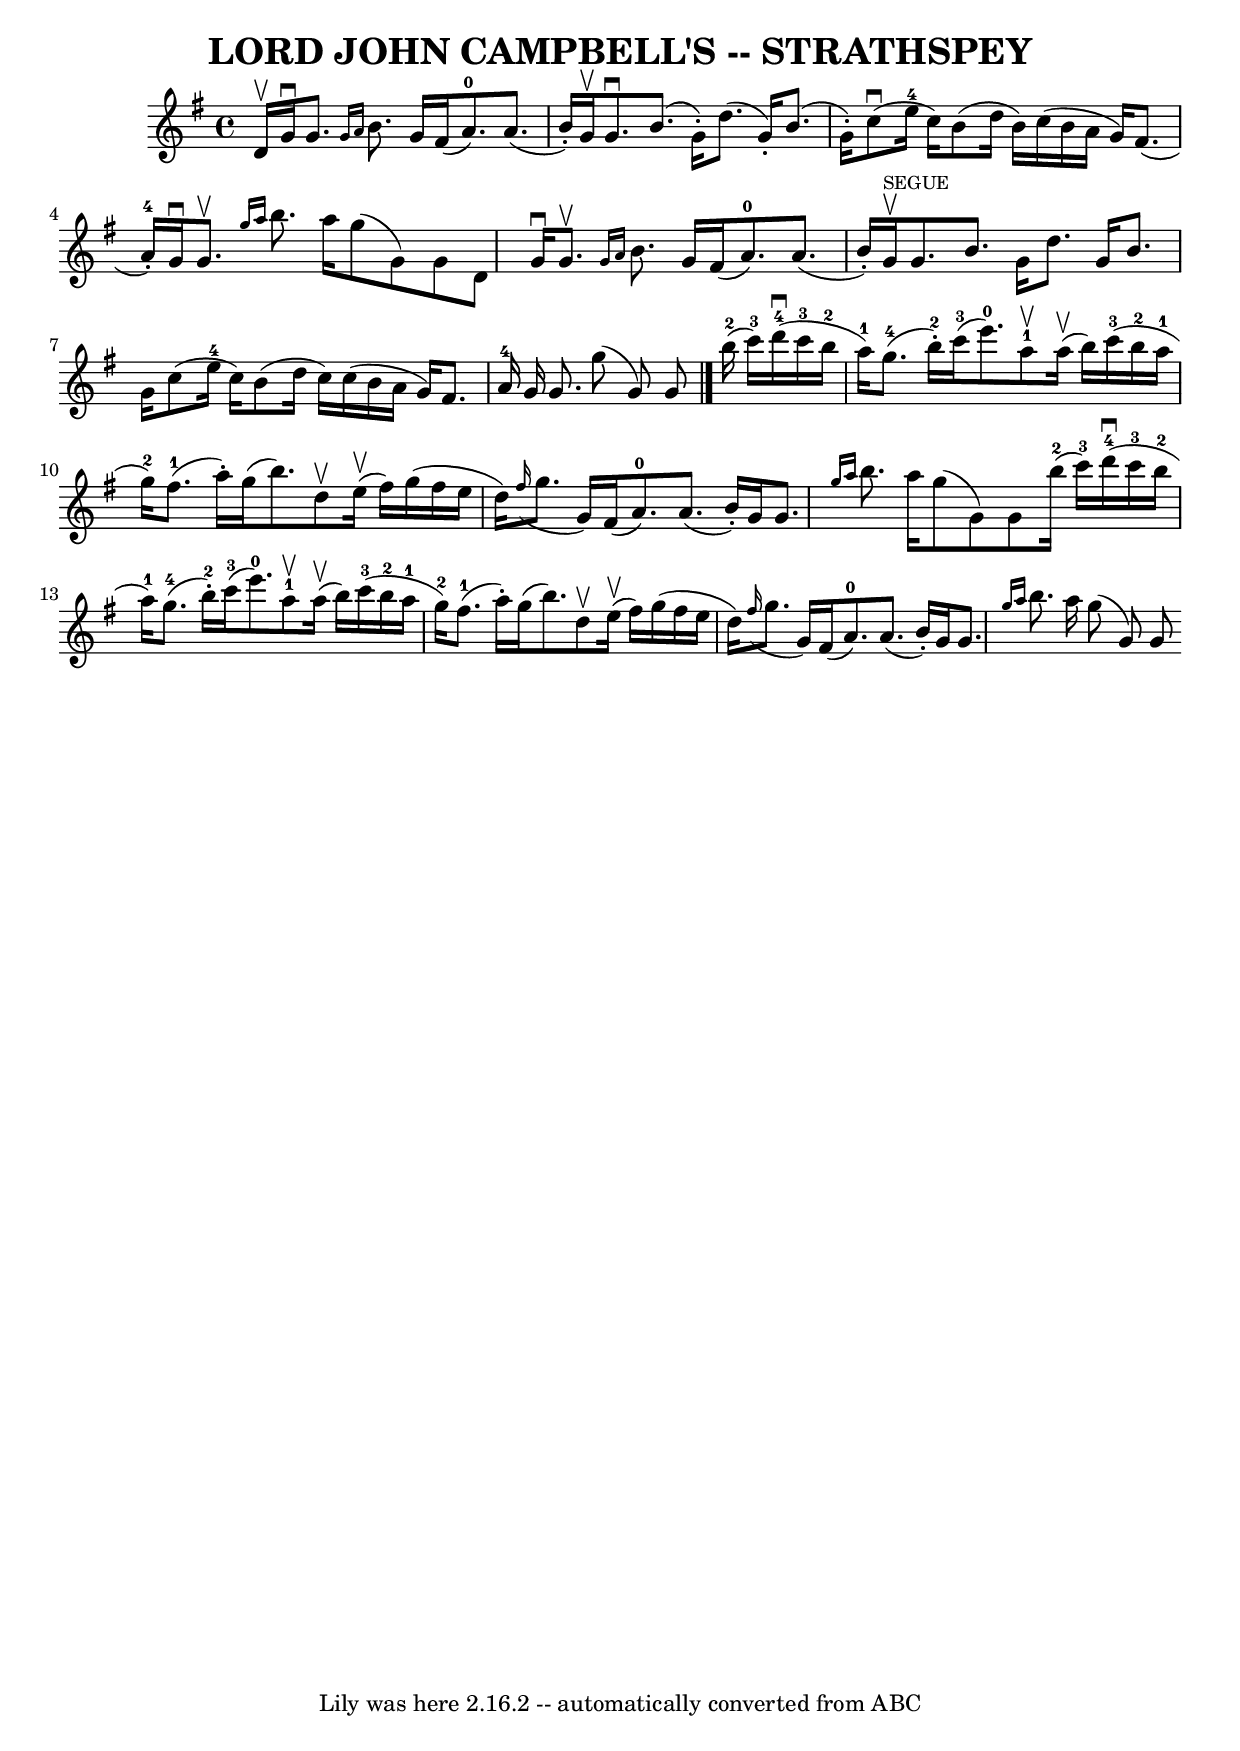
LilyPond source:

\version "2.16.2"
\include "Mammoth.ily"
\header {
  %% book = "Ryan's Mammoth Collection of Fiddle Tunes"
  crossRefNumber = "1"
  footnotes = ""
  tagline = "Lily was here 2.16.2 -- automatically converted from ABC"
  title = "LORD JOHN CAMPBELL'S -- STRATHSPEY"

}
voicedefault =  {


  \override Staff.TimeSignature #'style = #'C
  \time 4/4 
  \key g \major   d'16^\upbow        |
  g'16^\downbow g'8.  
  \grace { g'16 a'16  
	 } b'8. g'16 fis'16 (a'8.-0) a'8. (   b'16-.)    |
  g'16^\upbow g'8.^\downbow b'8. (g'16-.)      d''8. (g'16-.) b'8. (g'16-.)        |
  c''8 (^\downbow   
  e''16-4 c''16) b'8 (d''16 b'16) c''16 (b'16 a'16       g'16) fis'8. (a'16-4-.)    |
  g'16^\downbow g'8.^\upbow \grace { g''16 a''16  
		 } b''8. a''16 g''8 (g'8)      g'8 d'8    |  |
  g'16^\downbow g'8.^\upbow \grace {    
    g'16 a'16     } b'8. g'16 fis'16 (a'8.-0) a'8. (b'16-.)   |
  g'16^\segue^\upbow g'8. b'8. g'16 d''8. g'16       b'8. g'16         |
  c''8 (e''16-4 c''16) b'8 (d''16     c''16) c''16 (b'16 a'16 g'16) fis'8. a'16-4     |
  g'16 g'8. g''8 (g'8) g'8    \bar "|." b''16-2(c'''16-3)       |
  d'''16-4(^\downbow c'''16-3 
  b''16-2 a''16-1) g''8.-4(b''16-2-.) c'''16-3(   e'''8.-0) a''8-1^\upbow a''16 (^\upbow b''16)    |
  
  c'''16-3(b''16-2 a''16-1 g''16-2) fis''8.-1(   a''16-.) g''16 (b''8.) d''8^\upbow e''16 (^\upbow fis''16)        |
  g''16 (fis''16 e''16 d''16)   \grace {    
    fis''16 (   } g''8. g'16) fis'16 (a'8.-0) a'8. (b'16-.)   |
  g'16 g'8.  \grace { g''16 a''16  
		    } b''8. a''16       g''8 (g'8) g'8 b''16-2(c'''16-3)    |
   |
  d'''16-4(^\downbow c'''16-3 b''16-2 a''16-1)    g''8.-4(b''16-2-.) c'''16-3(e'''8.-0) a''8-1^\upbow a''16 (^\upbow b''16)    |
  c'''16-3(b''16-2 a''16-1 g''16-2) fis''8.-1(a''16-.) g''16 (   b''8.) d''8^\upbow e''16 (^\upbow fis''16)        |
  
  g''16 (fis''16 e''16 d''16)   \grace { fis''16 (
				       } g''8.       g'16) fis'16 (a'8.-0) a'8. (b'16-.)    |
  g'16    
  g'8.  \grace { g''16 a''16  
	       } b''8. a''16 g''8 (g'8) g'8     \bar " |."   

}

\score{
  <<

    \context Staff="default"
    {
      \voicedefault 
      
    }

  >>
  \layout {
    
  }
  \midi {
  }

}
